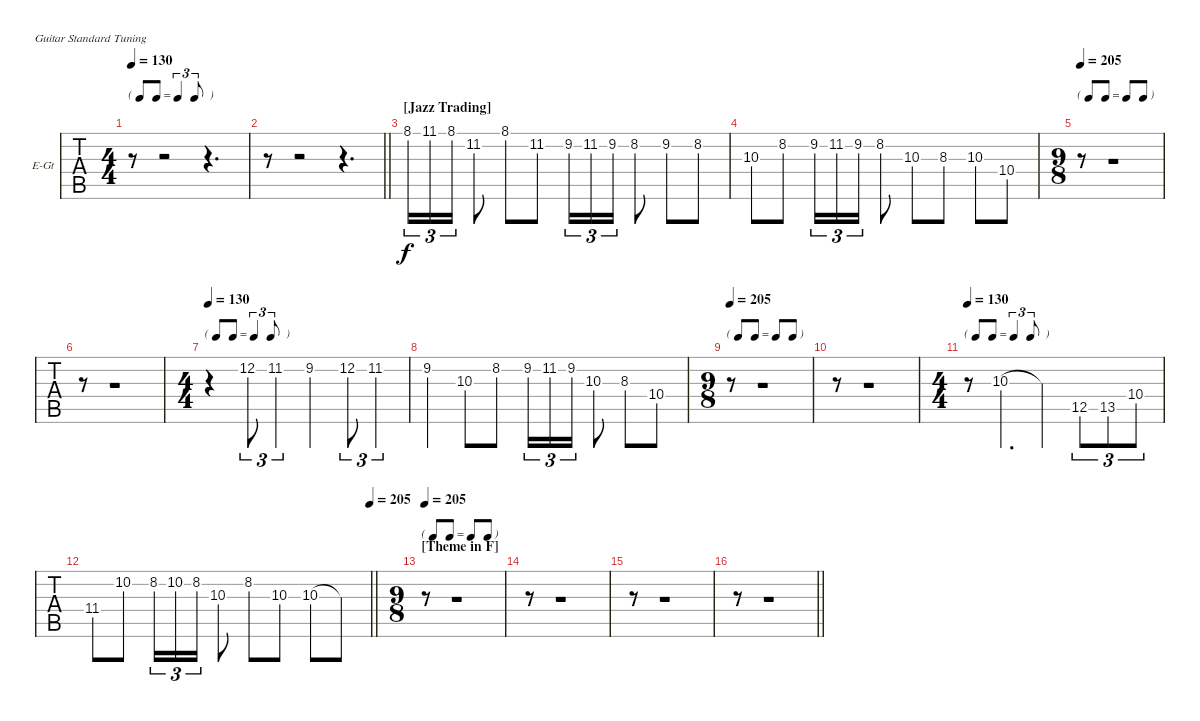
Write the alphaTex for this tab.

\bracketExtendMode nobrackets
\firstSystemTrackNameOrientation horizontal
\otherSystemsTrackNameOrientation horizontal
\track ("Harmonie" "E-Gt") {instrument distortionguitar}
\staff {tabs}
\tuning (E4 B3 G3 D3 A2 E2)
\ts (4 4)
\tf triplet8th
\tempo 130
\clef g2
\ks c
r.8{dy f} r.2 r.4{d} |
\barLineRight lightlight
r.8 r.2 r.4{d} |
\section ("" "[Jazz Trading]")
8.1.16{tu (3 2)} 11.1.16{tu (3 2)} 8.1.16{tu (3 2)} 11.2.8 8.1.8 11.2.8 9.2.16{tu (3 2)} 11.2.16{tu (3 2)} 9.2.16{tu (3 2)} 8.2.8 9.2.8 8.2.8 |
10.3.8 8.2.8 9.2.16{tu (3 2)} 11.2.16{tu (3 2)} 9.2.16{tu (3 2)} 8.2.8 10.3.8 8.3.8 10.3.8 10.4.8 |
\ts (9 8)
\beaming (8 3 3 3)
\tf none
\tempo 205
r.8 r.1 |
r.8 r.1 |
\ts (4 4)
\beaming (8 2 2 2 2)
\tf triplet8th
\tempo 130
r.4 12.2.8{tu (3 2)} 11.2.4{tu (3 2)} 9.2.4 12.2.8{tu (3 2)} 11.2.4{tu (3 2)} |
9.2.4 10.3.8 8.2.8 9.2.16{tu (3 2)} 11.2.16{tu (3 2)} 9.2.16{tu (3 2)} 10.3.8 8.3.8 10.4.8 |
\ts (9 8)
\beaming (8 3 3 3)
\tf none
\tempo 205
r.8 r.1 |
r.8 r.1 |
\ts (4 4)
\beaming (8 2 2 2 2)
\tf triplet8th
\tempo 130
r.8 10.3.4{d} 10.3{t}.4 12.5.8{tu (3 2)} 13.5.8{tu (3 2)} 10.4.8{tu (3 2)} |
\tempo (205 1)
\barLineRight lightlight
11.4.8 10.2.8 8.2.16{tu (3 2)} 10.2.16{tu (3 2)} 8.2.16{tu (3 2)} 10.3.8 8.2.8 10.3.8 10.3.8 10.3{t}.8 |
\ts (9 8)
\beaming (8 2 2 2 3)
\tf none
\section ("" "[Theme in F]")
\tempo 205
r.8 r.1 |
r.8 r.1 |
r.8 r.1 |
\barLineRight lightlight
r.8 r.1
